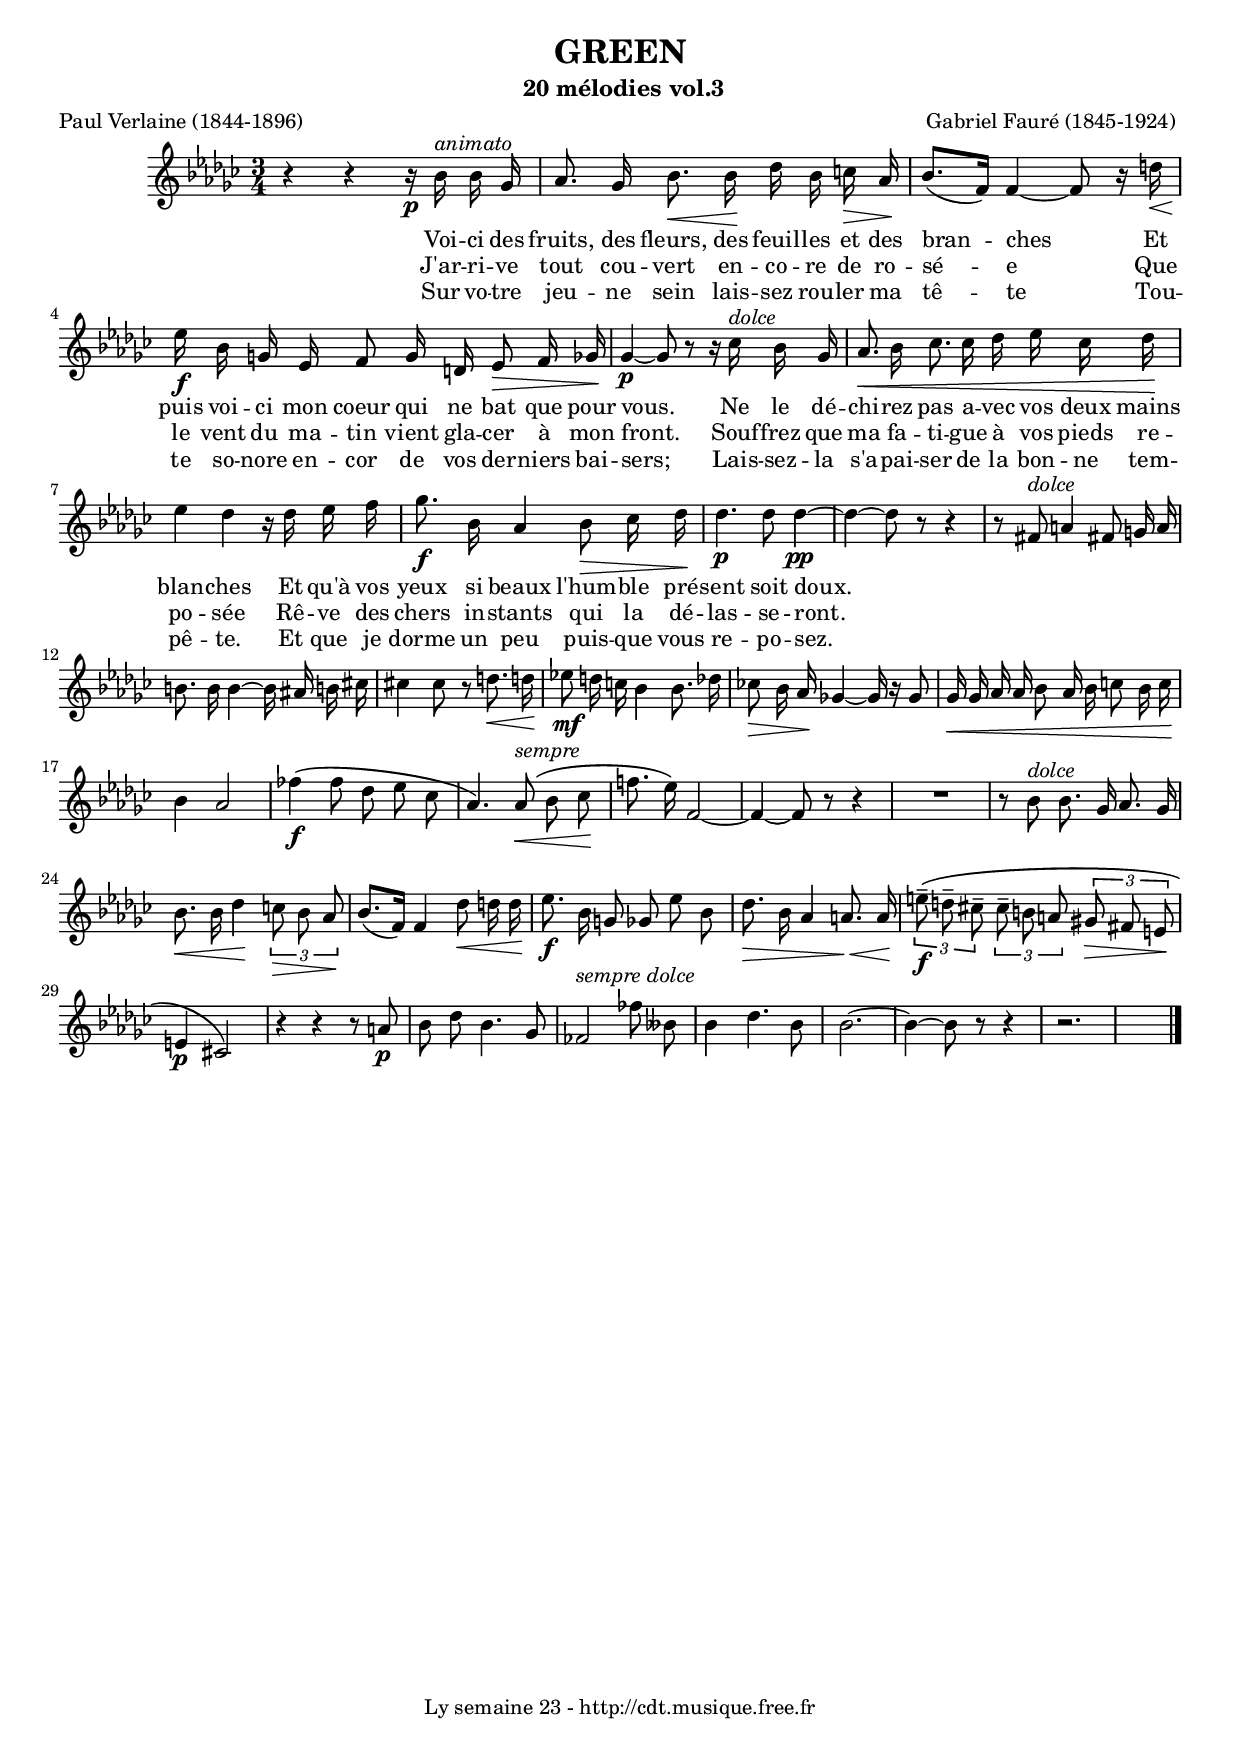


\version "2.9.17" 

 #(set-default-paper-size "a4" ) 
#(set-global-staff-size 18) 
\header { title = "GREEN" composer = " Gabriel Fauré (1845-1924) " subtitle = " 20 mélodies vol.3"  poet = "Paul Verlaine (1844-1896) " copyright = "Ly semaine 23 - http://cdt.musique.free.fr" }


\score { 
\relative c'' { \key ges \major \time 3/4 
\autoBeamOff 
r4 r4 r16 \p bes ^\markup \italic animato bes ges | aes8. ges16 bes8. \< bes16\! des bes c! \> aes \!|
bes8. [(f16)] f4~ f8 r16 d'! \< | 
ees \f bes g! ees f8 g16 d! ees8 \> f16 ges \!|
ges4~ \p ges8 r8 r16 ces16 ^\markup \italic dolce bes ges |  
aes8. \< bes16 ces8. ces16 des ees ces des \! |
ees4 des r16 des ees f \! | 
ges8. \f bes,16 aes4 bes8 \> ces16 des \!| des4. \p des8 des4~ \pp |
des4~ des8 r8 r4 | 

r8 fis,8 ^\markup \italic dolce a!4 fis!8 g16 a |
b8. b16 b4~ b16 ais b! cis |
cis4 cis8 r8 d8.\< d!16 \! |
ees!8 \mf d16 c bes4 bes8. des!16 |
 ces!8 \> bes16 aes \! ges!4~ ges16 r16 ges8 |
ges16 \< ges aes aes bes8 aes16 bes c8 bes16 c \! |
bes4 aes2 |
fes'4 \f  \( fes8 des ees ces | 
aes4. \) aes8  \(   ^\markup \italic sempre \< bes ces \!|
f!8. ees16 \) f,2~ | f4~ f8 r8 r4 | R2. | 
r8  bes8 ^\markup \italic dolce bes8. ges16 aes8. ges16 | 
bes8. \< bes16 des4 \! \times 2/3 { c8 \> bes aes \!  } |
bes8. [(f16)] f4 des'8 \< d16 d \! |
ees8. \f bes16 g8 ges ees' bes | 
des8. \> bes16 aes4 a8. \< a16 \! |
\times 2/3 { e'8-- \( \f d-- cis-- } \times 2/3 { cis-- b a } 
	\times 2/3 { gis \> fis e \!} |
e4 \p cis2 \) |
r4 r4 r8 a' \p |
bes des bes4. ges8 |
fes2 ^\markup \italic {sempre dolce} fes'8 beses, |
bes4 des4. bes8 |
bes2.~| bes4~ bes8 r8 r4 | r2.*2 \bar "|."





}

\addlyrics 
{
Voi -- ci des fruits, des fleurs, des feuil -- les et des bran -- ches
Et puis voi -- ci mon coeur qui ne bat que pour vous.
Ne le dé -- chi -- rez pas a -- vec vos deux mains blan -- ches
Et qu'à vos yeux si beaux l'hum -- ble pré -- sent soit doux.
}

\addlyrics 
{


J'ar -- ri -- ve tout cou -- vert en -- co -- re de ro -- sé -- e
Que le vent du ma -- tin vient gla -- cer à mon front.
Souf -- frez que ma fa -- ti -- gue à vos pieds re -- po -- sée
Rê -- ve des chers in -- stants qui la dé -- las -- se -- ront.
}

\addlyrics 
{

Sur vo -- tre jeu -- ne sein lais -- sez rou -- ler ma tê -- te
Tou -- te so -- nore en -- cor de vos der -- niers bai -- sers;
Lais -- sez -- la s'a -- pai -- ser de la bon -- ne tem -- pê -- te.
Et que je dorme un peu puis -- que vous re -- po -- sez.


 }
}